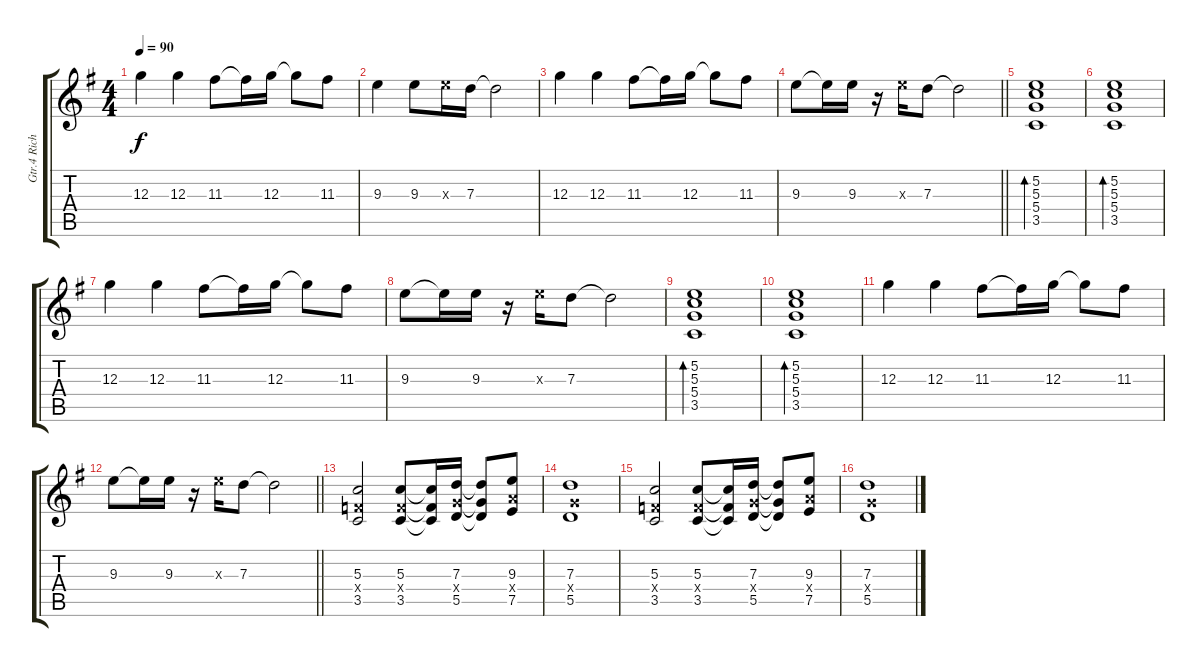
\track ("Gtr.4 Richie Clean " "Gtr.4 Rich") {instrument electricguitarclean}
\staff {score tabs}
\tuning (E4 B3 G3 D3 A2 E2) {hide}
\ts (4 4)
\tempo 90
\clef g2
\ks g
12.3.4{dy f instrument electricguitarclean} 12.3.4 11.3.8 11.3{t}.16 12.3.16 12.3{t}.8 11.3.8 |
9.3.4 9.3.8 9.3{x}.16 7.3.16 7.3{t}.2 |
12.3.4 12.3.4 11.3.8 11.3{t}.16 12.3.16 12.3{t}.8 11.3.8 |
\barLineRight lightlight
9.3.8 9.3{t}.16 9.3.16 r.16 9.3{x}.16 7.3.8 7.3{t}.2 |
(5.2 5.3 5.4 3.5).1{bd 30} |
(5.2 5.3 5.4 3.5).1{bd 30} |
12.3.4 12.3.4 11.3.8 11.3{t}.16 12.3.16 12.3{t}.8 11.3.8 |
9.3.8 9.3{t}.16 9.3.16 r.16 9.3{x}.16 7.3.8 7.3{t}.2 |
(5.2 5.3 5.4 3.5).1{bd 30} |
(5.2 5.3 5.4 3.5).1{bd 30} |
12.3.4 12.3.4 11.3.8 11.3{t}.16 12.3.16 12.3{t}.8 11.3.8 |
\barLineRight lightlight
9.3.8 9.3{t}.16 9.3.16 r.16 9.3{x}.16 7.3.8 7.3{t}.2 |
(5.3 3.4{x} 3.5).2 (5.3 3.4{x} 3.5).8 (5.3{t} 3.4{t} 3.5{t}).16 (7.3 5.4{x} 5.5).16 (7.3{t} 5.4{t} 5.5{t}).8 (9.3 7.4{x} 7.5).8 |
(7.3 5.4{x} 5.5).1 |
(5.3 3.4{x} 3.5).2 (5.3 3.4{x} 3.5).8 (5.3{t} 3.4{t} 3.5{t}).16 (7.3 5.4{x} 5.5).16 (7.3{t} 5.4{t} 5.5{t}).8 (9.3 7.4{x} 7.5).8 |
(7.3 5.4{x} 5.5).1
